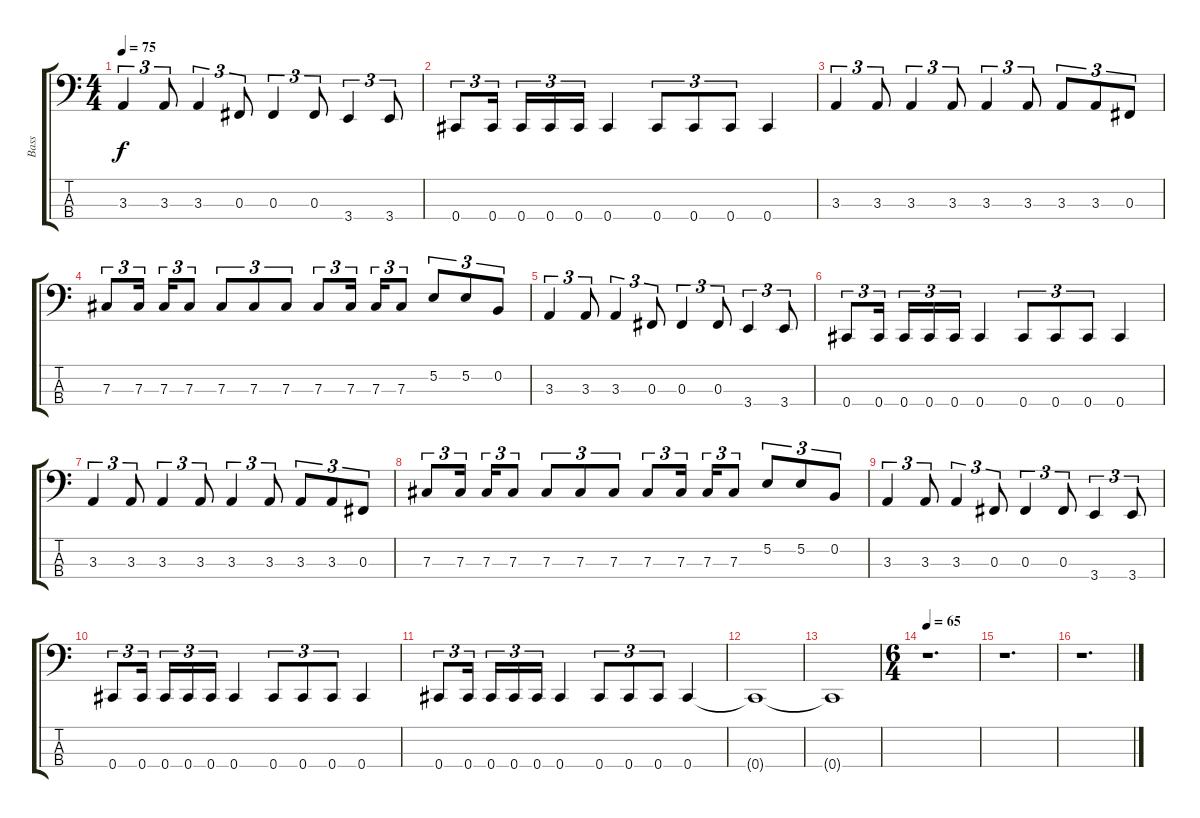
\track ("Bass" "Bass") {instrument electricbasspick}
\staff {score tabs}
\tuning (E2 B1 Gb1 Db1) {hide}
\ts (4 4)
\tempo 75
\clef f4
\ks c
3.3.4{tu (3 2) dy f} 3.3.8{tu (3 2)} 3.3.4{tu (3 2)} 0.3.8{tu (3 2)} 0.3.4{tu (3 2)} 0.3.8{tu (3 2)} 3.4.4{tu (3 2)} 3.4.8{tu (3 2)} |
0.4.8{tu (3 2)} 0.4.16{tu (3 2)} 0.4.16{tu (3 2)} 0.4.16{tu (3 2)} 0.4.16{tu (3 2)} 0.4.4 0.4.8{tu (3 2)} 0.4.8{tu (3 2)} 0.4.8{tu (3 2)} 0.4.4 |
3.3.4{tu (3 2)} 3.3.8{tu (3 2)} 3.3.4{tu (3 2)} 3.3.8{tu (3 2)} 3.3.4{tu (3 2)} 3.3.8{tu (3 2)} 3.3.8{tu (3 2)} 3.3.8{tu (3 2)} 0.3.8{tu (3 2)} |
7.3.8{tu (3 2)} 7.3.16{tu (3 2)} 7.3.16{tu (3 2)} 7.3.8{tu (3 2)} 7.3.8{tu (3 2)} 7.3.8{tu (3 2)} 7.3.8{tu (3 2)} 7.3.8{tu (3 2)} 7.3.16{tu (3 2)} 7.3.16{tu (3 2)} 7.3.8{tu (3 2)} 5.2.8{tu (3 2)} 5.2.8{tu (3 2)} 0.2.8{tu (3 2)} |
3.3.4{tu (3 2)} 3.3.8{tu (3 2)} 3.3.4{tu (3 2)} 0.3.8{tu (3 2)} 0.3.4{tu (3 2)} 0.3.8{tu (3 2)} 3.4.4{tu (3 2)} 3.4.8{tu (3 2)} |
0.4.8{tu (3 2)} 0.4.16{tu (3 2)} 0.4.16{tu (3 2)} 0.4.16{tu (3 2)} 0.4.16{tu (3 2)} 0.4.4 0.4.8{tu (3 2)} 0.4.8{tu (3 2)} 0.4.8{tu (3 2)} 0.4.4 |
3.3.4{tu (3 2)} 3.3.8{tu (3 2)} 3.3.4{tu (3 2)} 3.3.8{tu (3 2)} 3.3.4{tu (3 2)} 3.3.8{tu (3 2)} 3.3.8{tu (3 2)} 3.3.8{tu (3 2)} 0.3.8{tu (3 2)} |
7.3.8{tu (3 2)} 7.3.16{tu (3 2)} 7.3.16{tu (3 2)} 7.3.8{tu (3 2)} 7.3.8{tu (3 2)} 7.3.8{tu (3 2)} 7.3.8{tu (3 2)} 7.3.8{tu (3 2)} 7.3.16{tu (3 2)} 7.3.16{tu (3 2)} 7.3.8{tu (3 2)} 5.2.8{tu (3 2)} 5.2.8{tu (3 2)} 0.2.8{tu (3 2)} |
3.3.4{tu (3 2)} 3.3.8{tu (3 2)} 3.3.4{tu (3 2)} 0.3.8{tu (3 2)} 0.3.4{tu (3 2)} 0.3.8{tu (3 2)} 3.4.4{tu (3 2)} 3.4.8{tu (3 2)} |
0.4.8{tu (3 2)} 0.4.16{tu (3 2)} 0.4.16{tu (3 2)} 0.4.16{tu (3 2)} 0.4.16{tu (3 2)} 0.4.4 0.4.8{tu (3 2)} 0.4.8{tu (3 2)} 0.4.8{tu (3 2)} 0.4.4 |
0.4.8{tu (3 2)} 0.4.16{tu (3 2)} 0.4.16{tu (3 2)} 0.4.16{tu (3 2)} 0.4.16{tu (3 2)} 0.4.4 0.4.8{tu (3 2)} 0.4.8{tu (3 2)} 0.4.8{tu (3 2)} 0.4.4 |
0.4{t}.1 |
0.4{t}.1 |
\ts (6 4)
\tempo 65
r.1{d} |
r.1{d} |
r.1{d}
